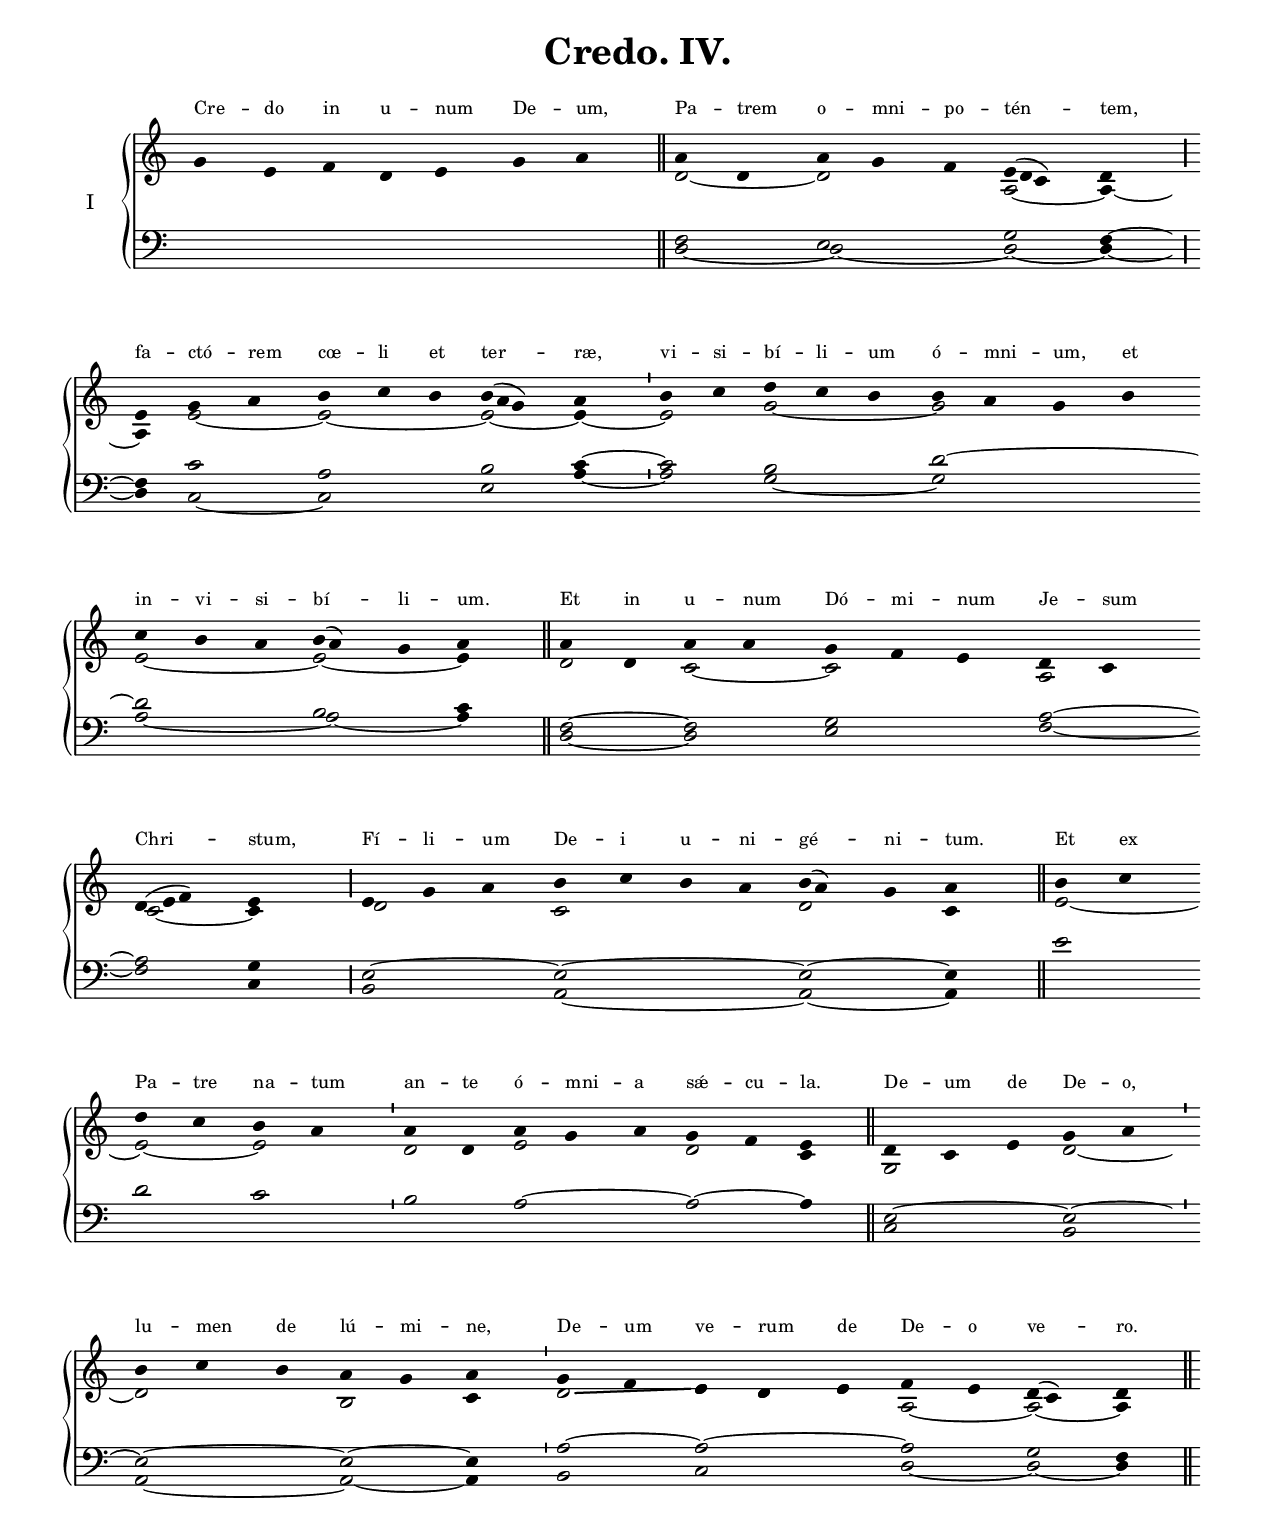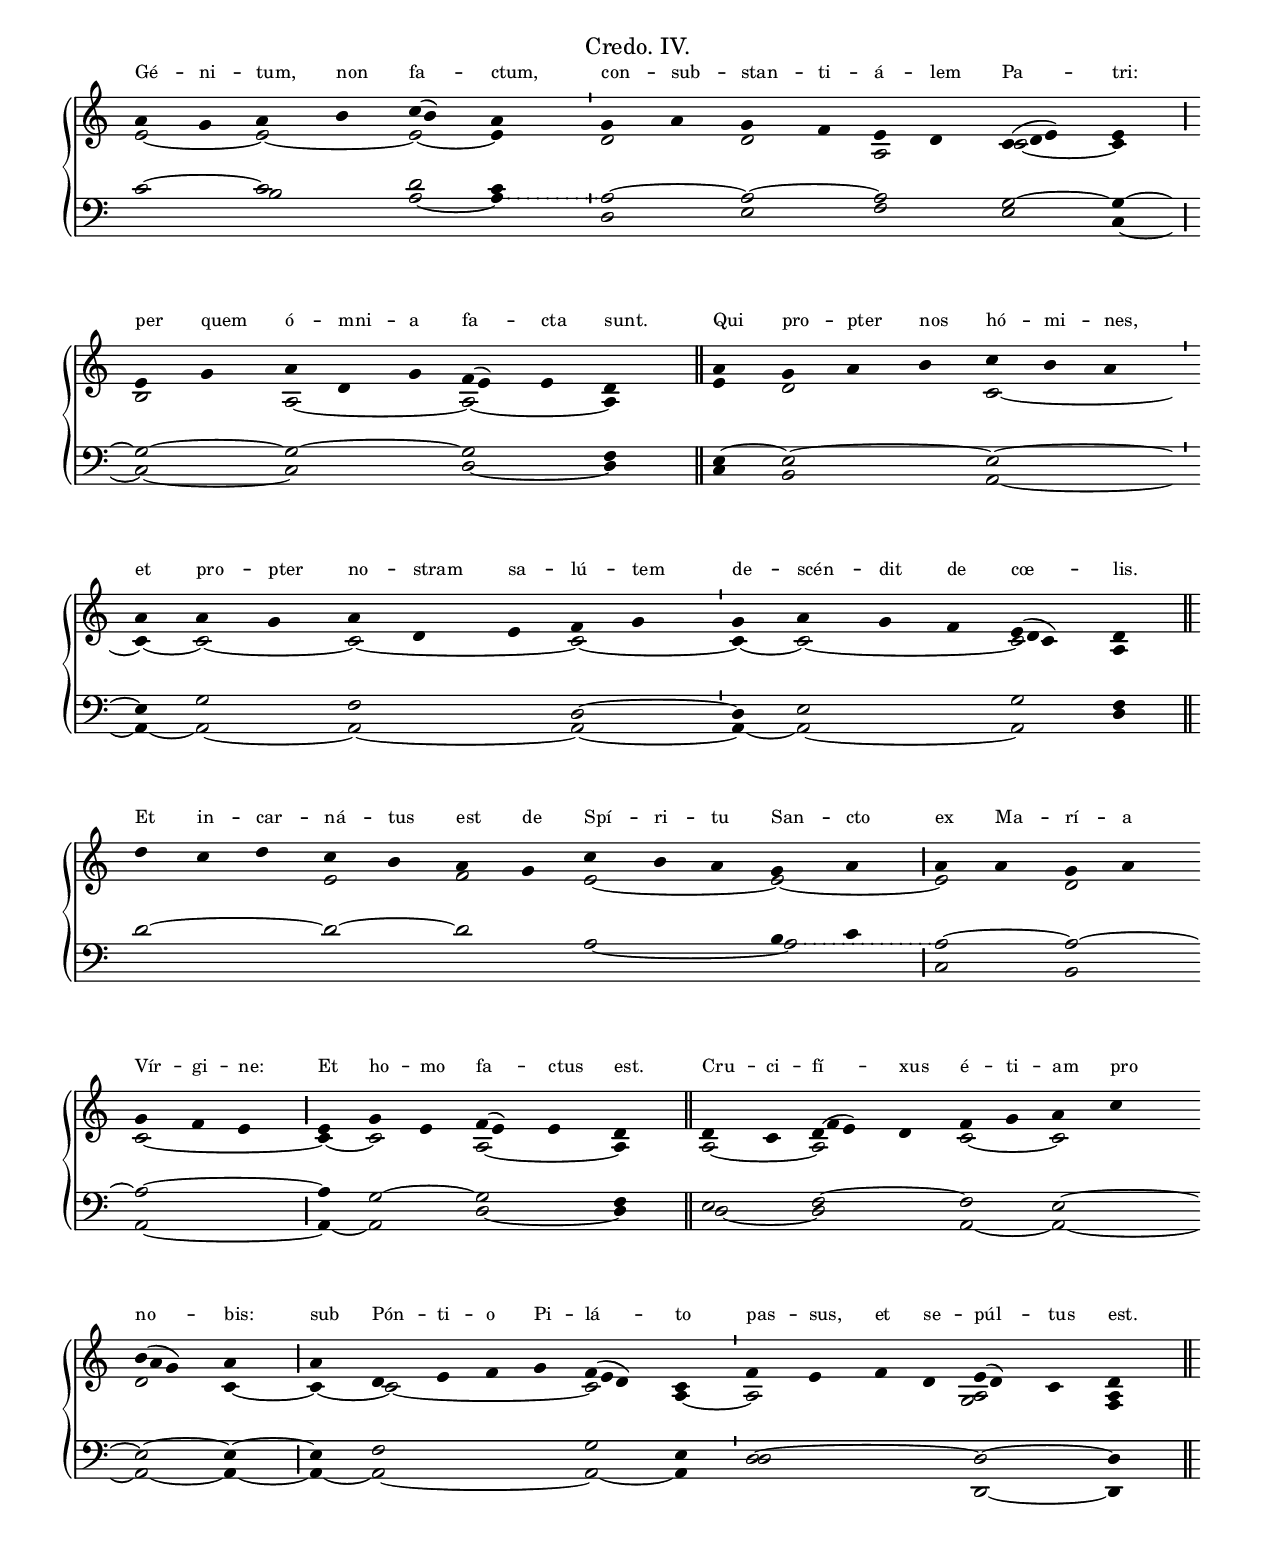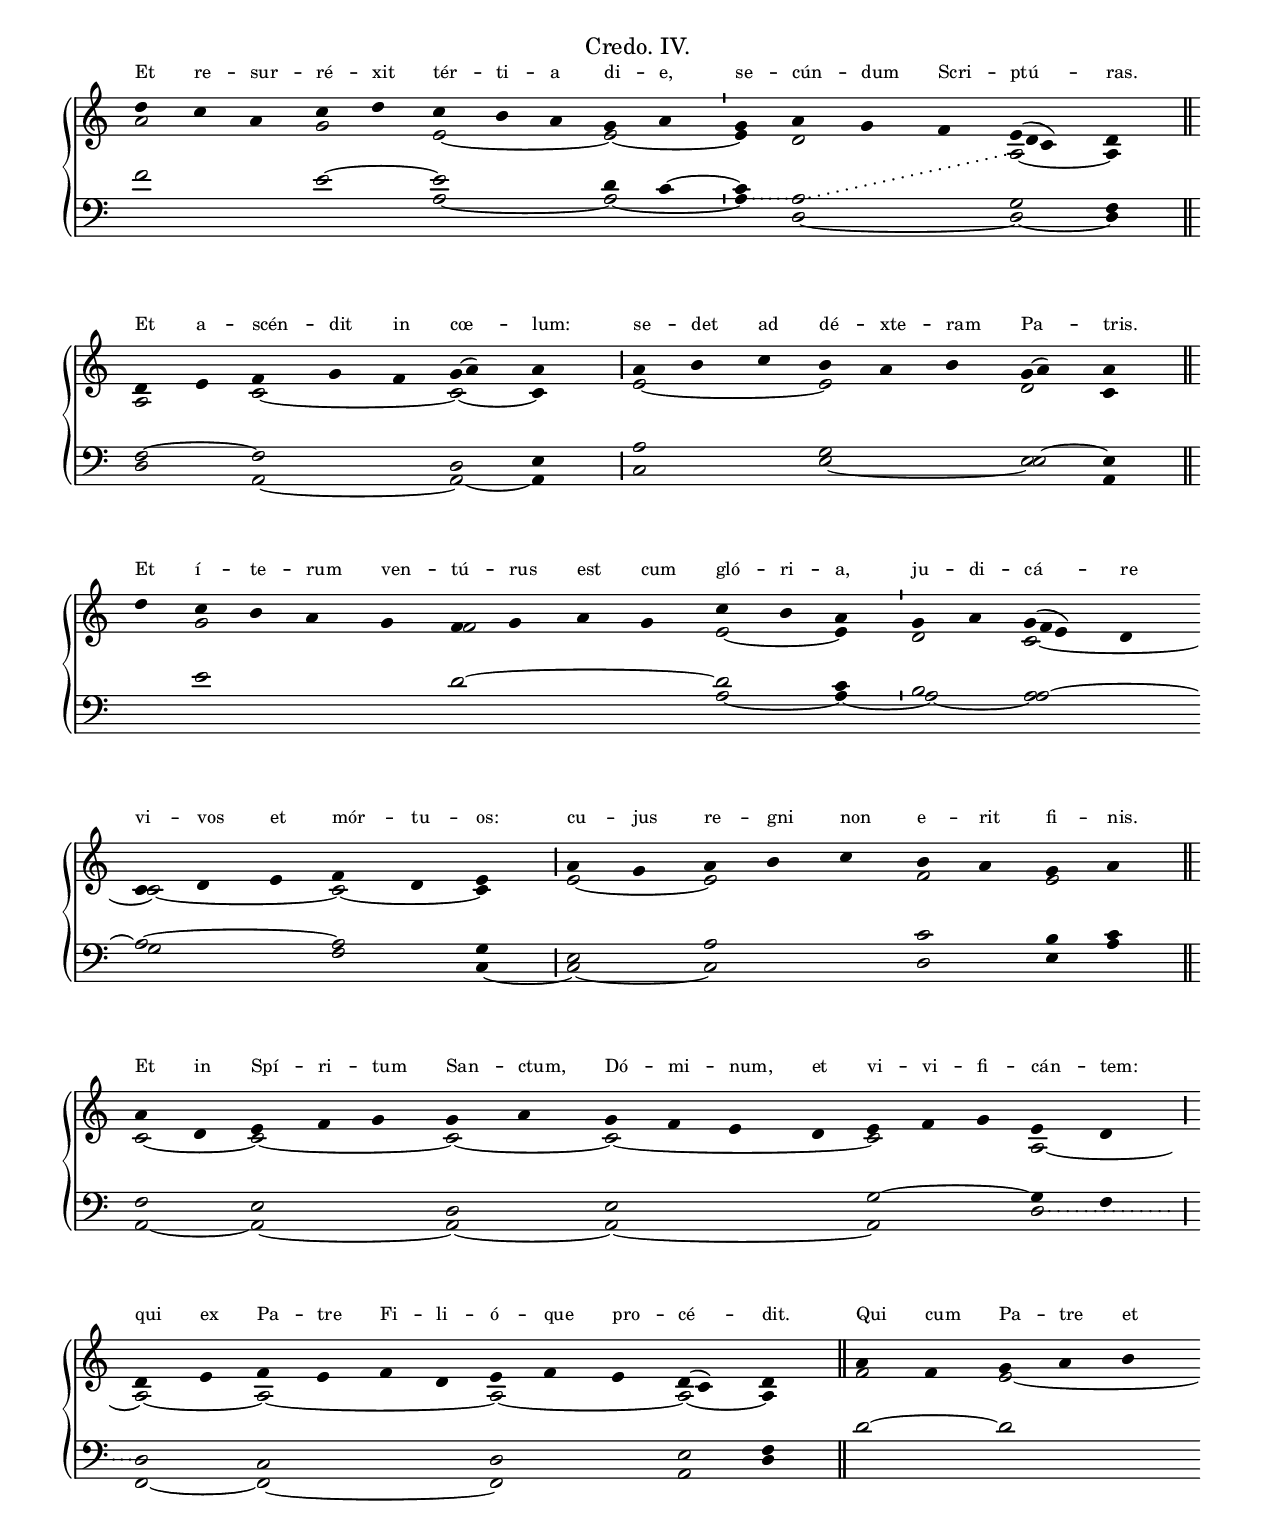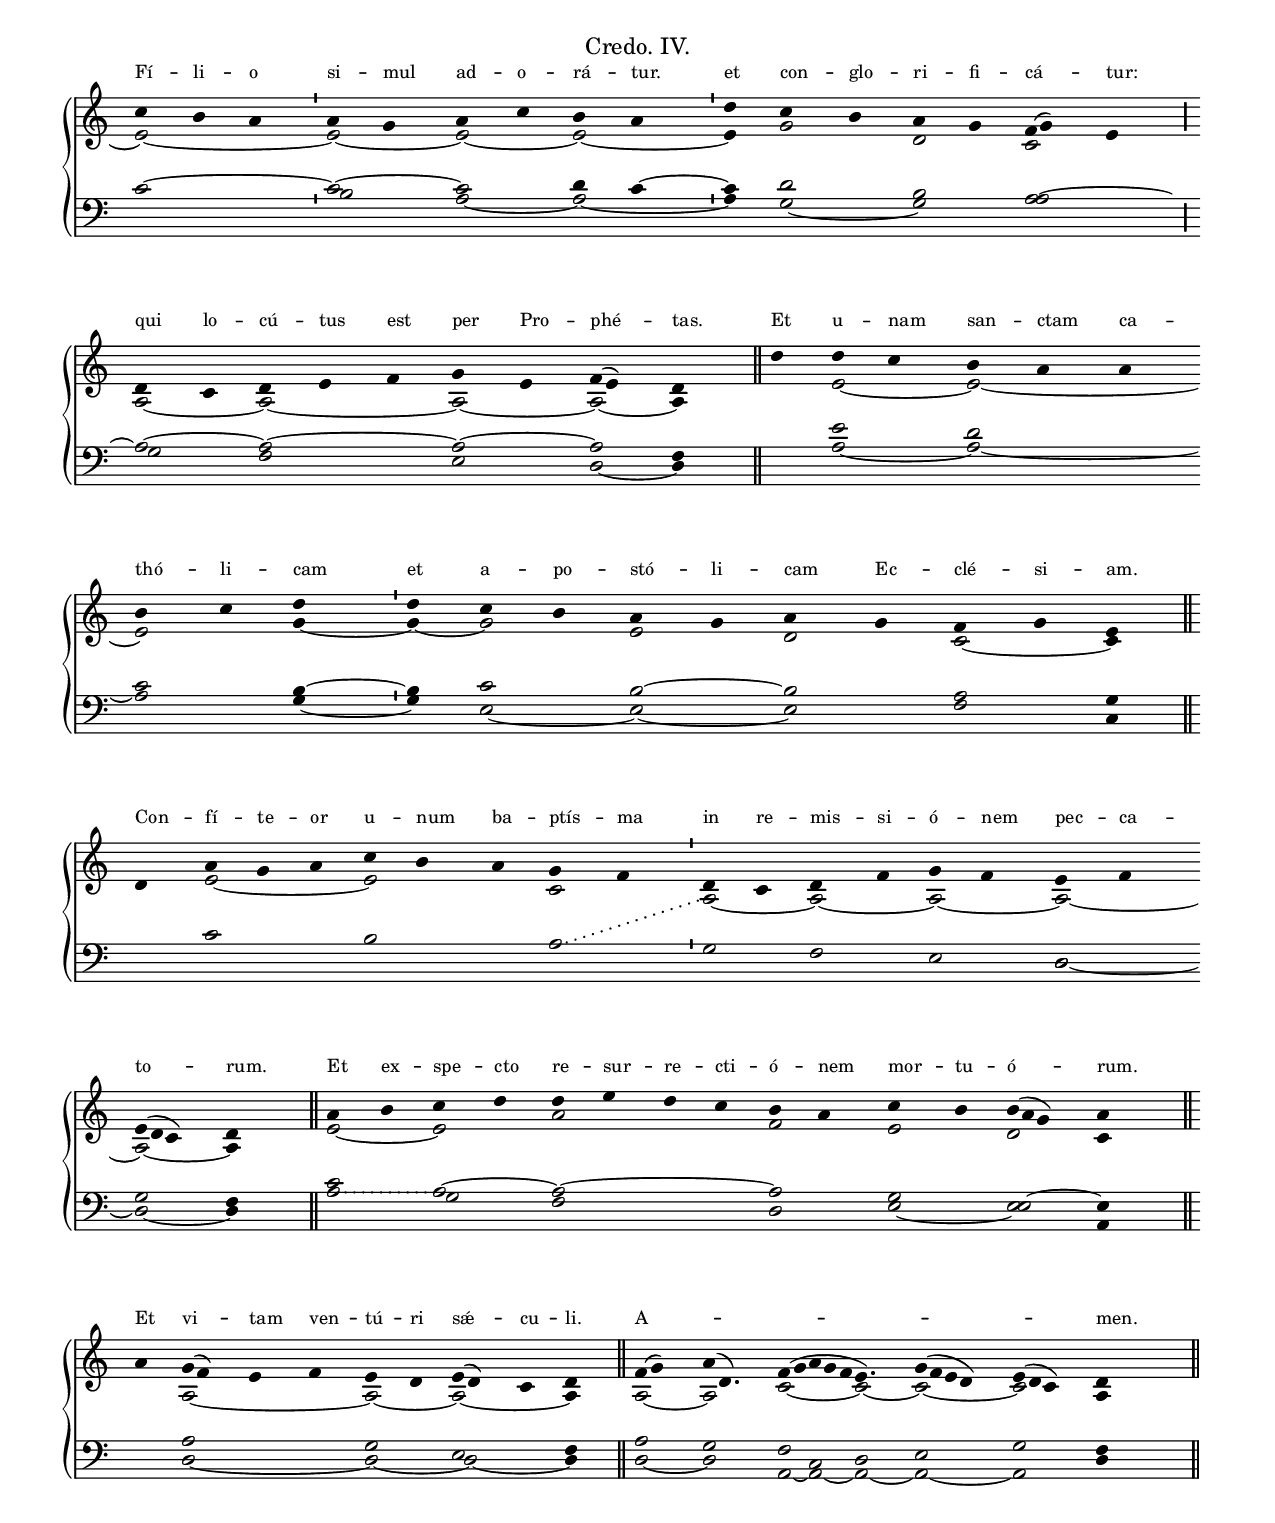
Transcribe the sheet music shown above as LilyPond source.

\version "2.18"
\include "gregorian.ly"
\include "noh2.ily"

%Page reference: page v.110
%(volume.page)

global = {
 \key d \dorian
 \cadenzaOn 
 \override Glissando #'thickness = #2.0
}

\header {
  title = \markup \center-column {"Credo. IV." \vspace #1 }
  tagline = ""
  composer = ""
}

\paper {
 #(include-special-characters)
  oddHeaderMarkup = \markup \fill-line {
    \line {}
    \center-column {
      \on-the-fly #first-page     " "
      \on-the-fly #not-first-page "Credo. IV."
    }
    \line { \on-the-fly #print-page-number-check-first \fromproperty #'page:page-number-string }
  }
  evenHeaderMarkup = \markup \fill-line {
    \line { \on-the-fly #print-page-number-check-first \fromproperty #'page:page-number-string }
    \center-column { "Credo. IV." }
    \line {}
  }
}

chantText = \lyricmode {
Cre -- do in u -- num De -- um, 
Pa -- trem o -- mni -- po -- tén -- tem, 
fa -- ctó -- rem cœ -- li et ter -- ræ, vi -- si -- bí -- li -- um ó -- mni -- um, et in -- vi -- si -- bí -- li -- um. 
Et in u -- num Dó -- mi -- num Je -- sum Chri -- stum, 
Fí -- li -- um De -- i u -- ni -- gé -- ni -- tum. 
Et ex Pa -- tre na -- tum an -- te ó -- mni -- a sǽ -- cu -- la. 
De -- um de De -- o, lu -- men de lú -- mi -- ne, De -- um ve -- rum de De -- o ve -- ro. 
Gé -- ni -- tum, non fa -- ctum, con -- sub -- stan -- ti -- á -- lem Pa -- tri: 
per quem ó -- mni -- a fa -- cta sunt. 
Qui pro -- pter nos hó -- mi -- nes, et pro -- pter no -- stram sa -- lú -- tem de -- scén -- dit de cœ -- lis. 
Et in -- car -- ná -- tus est de Spí -- ri -- tu San -- cto 
ex Ma -- rí -- a Vír -- gi -- ne: 
Et ho -- mo fa -- ctus est. 
Cru -- ci -- fí -- xus é -- ti -- am pro no -- bis: 
sub Pón -- ti -- o Pi -- lá -- to pas -- sus, et se -- púl -- tus est. 
Et re -- sur -- ré -- xit tér -- ti -- a di -- e, se -- cún -- dum Scri -- ptú -- ras. 
Et a -- scén -- dit in cœ -- lum: 
se -- det ad dé -- xte -- ram Pa -- tris. 
Et í -- te -- rum ven -- tú -- rus est cum gló -- ri -- a, ju -- di -- cá -- re vi -- vos et mór -- tu -- os: 
cu -- jus re -- gni non e -- rit fi -- nis. 
Et in Spí -- ri -- tum San -- ctum, Dó -- mi -- num, et vi -- vi -- fi -- cán -- tem: 
qui ex Pa -- tre Fi -- li -- ó -- que pro -- cé -- dit. 
Qui cum Pa -- tre et Fí -- li -- o si -- mul ad -- o -- rá -- tur. et con -- glo -- ri -- fi -- cá -- tur: 
qui lo -- cú -- tus est per Pro -- phé -- tas. 
Et u -- nam san -- ctam ca -- thó -- li -- cam et a -- po -- stó -- li -- cam Ec -- clé -- si -- am. 
Con -- fí -- te -- or u -- num ba -- ptís -- ma in re -- mis -- si -- ó -- nem pec -- ca -- to -- rum. 
Et ex -- spe -- cto re -- sur -- re -- cti -- ó -- nem mor -- tu -- ó -- rum. 
Et vi -- tam ven -- tú -- ri sǽ -- cu -- li. 
A -- _ _ _ _ men. }

chantMusic = {
\tieDown   g'4 e'4 f'4 d'4 e'4 g'4 a'4 \finalis
 a'4 d'4 a'4 g'4 f'4 e'4 ( d'4 c'4) d'4 \divisioMaior
 \forceBreak
 e'4 g'4 a'4 b'4 c''4 b'4 b'4 ( a'4 g'4) a'4 \divisioMinima
 b'4 c''4 d''4 c''4 b'4 b'4 a'4 g'4 b'4 \forceBreak
 c''4 b'4 a'4 b'4 ( a'4) g'4 a'4 \finalis
 a'4 d'4 a'4 a'4 g'4 f'4 e'4 d'4 c'4 \forceBreak
 d'4 ( e'4 f'4) e'4 \divisioMaior
 e'4 g'4 a'4 b'4 c''4 b'4 a'4 b'4 ( a'4) g'4 a'4 \finalis
 b'4 c''4 \forceBreak
 d''4 c''4 b'4 a'4 \divisioMinima
 a'4 d'4 a'4 g'4 a'4 g'4 f'4 e'4 \finalis
 d'4 c'4 e'4 g'4 a'4 \divisioMinima
 \forceBreak
 b'4 c''4 b'4 a'4 g'4 a'4 \divisioMinima
 g'4 f'4 e'4 d'4 e'4 f'4 e'4 d'4 ( c'4) d'4 \finalis
 \forceBreak
 a'4 g'4 a'4 b'4 c''4 ( b'4) a'4 \divisioMinima
 g'4 a'4 g'4 f'4 e'4 d'4 c'4 ( d'4 e'4) e'4 \divisioMaior
 \forceBreak
 e'4 g'4 a'4 d'4 g'4 f'4 ( e'4) e'4 d'4 \finalis
 a'4 g'4 a'4 b'4 c''4 b'4 a'4 \divisioMinima
 \forceBreak
 a'4 a'4 g'4 a'4 d'4 e'4 f'4 g'4 \divisioMinima
 g'4 a'4 g'4 f'4 e'4 ( d'4 c'4) d'4 \finalis
 \forceBreak
 d''4 c''4 d''4 c''4 b'4 a'4 g'4 c''4 b'4 a'4 g'4 a'4 \divisioMaior
 a'4 a'4 g'4 a'4 \forceBreak
 g'4 f'4 e'4 \divisioMaior
 e'4 g'4 e'4 f'4 ( e'4) e'4 d'4 \finalis
 d'4 c'4 d'4 ( f'4 e'4) d'4 f'4 g'4 a'4 c''4 \forceBreak
 b'4 ( a'4 g'4) a'4 \divisioMaior
 a'4 d'4 e'4 f'4 g'4 f'4 ( e'4 d'4) c'4 \divisioMinima
 f'4 e'4 f'4 d'4 e'4 ( d'4) c'4 d'4 \finalis
 \forceBreak
 d''4 c''4 a'4 c''4 d''4 c''4 b'4 a'4 g'4 a'4 \divisioMinima
 g'4 a'4 g'4 f'4 e'4 ( d'4 c'4) d'4 \finalis
 \forceBreak
 d'4 e'4 f'4 g'4 f'4 g'4 ( a'4) a'4 \divisioMaior
 a'4 b'4 c''4 b'4 a'4 b'4 g'4 ( a'4) a'4 \finalis
 \forceBreak
 d''4 c''4 b'4 a'4 g'4 f'4 g'4 a'4 g'4 c''4 b'4 a'4 \divisioMinima
 g'4 a'4 g'4 ( f'4 e'4) d'4 \forceBreak
 c'4 d'4 e'4 f'4 d'4 e'4 \divisioMaior
 a'4 g'4 a'4 b'4 c''4 b'4 a'4 g'4 a'4 \finalis
 \forceBreak
 a'4 d'4 e'4 f'4 g'4 g'4 a'4 g'4 f'4 e'4 d'4 e'4 f'4 g'4 e'4 d'4 \divisioMaior
 \forceBreak
 d'4 e'4 f'4 e'4 f'4 d'4 e'4 f'4 e'4 d'4 ( c'4) d'4 \finalis
 a'4 f'4 g'4 a'4 b'4 \forceBreak
 c''4 b'4 a'4 \divisioMinima
 a'4 g'4 a'4 c''4 b'4 a'4 \divisioMinima
 d''4 c''4 b'4 a'4 g'4 f'4 ( g'4) e'4 \divisioMaior
 \forceBreak
 d'4 c'4 d'4 e'4 f'4 g'4 e'4 f'4 ( e'4) d'4 \finalis
 d''4 d''4 c''4 b'4 a'4 a'4 \forceBreak
 b'4 c''4 d''4 \divisioMinima
 d''4 c''4 b'4 a'4 g'4 a'4 g'4 f'4 g'4 e'4 \finalis
 \forceBreak
 d'4 a'4 g'4 a'4 c''4 b'4 a'4 g'4 f'4 \divisioMinima
 d'4 c'4 d'4 f'4 g'4 f'4 e'4 f'4 \forceBreak
 e'4 ( d'4 c'4) d'4 \finalis
 a'4 b'4 c''4 d''4 d''4 e''4 d''4 c''4 b'4 a'4 c''4 b'4 b'4 ( a'4 g'4) a'4 \finalis
 \forceBreak
 a'4 g'4 ( f'4) e'4 f'4 e'4 d'4 e'4 ( d'4) c'4 d'4 \finalis
 f'4 ( g'4) a'4 ( d'4.) f'4 ( g'4 a'4 g'4 f'4 e'4.) g'4 ( f'4 e'4 d'4) e'4 ( d'4 c'4) d'4 \finalis

}

altoMusic = {
r2*7/2 \finalis
d'2 ~ d'2*3/2 a2*3/2 ~ a4 ~ \divisioMaior
a4 e'2 ~ e'2*3/2 ~ e'2*3/2 ~ e'4 ~ \divisioMinima
e'2 g'2*3/2 ~ g'2*4/2 e'2*3/2 ~ e'2*3/2 ~ e'4 \finalis
d'2 c'2 ~ c'2*3/2 a2 c'2*3/2 ~ c'4 \divisioMaior
d'2*3/2 c'2*4/2 d'2*3/2 c'4 \finalis
e'2 ~ e'2 ~ e'2 \divisioMinima
d'2 e'2*3/2 d'2 c'4 \finalis
g2*3/2 d'2 ~ \divisioMinima
d'2*3/2 b2 c'4 \divisioMinima
d'2 -\tweak Glissando.Y-offset #-0.8 \glissando e'4 d'4 e'4 a2 ~ a2 ~ a4 \finalis
e'2 ~ e'2 ~ e'2 ~ e'4 \divisioMinima
d'2 d'2 a2 c'2*3/2 ~ c'4 \divisioMaior
b2 a2*3/2 ~ a2*3/2 ~ a4 \finalis
e'4 d'2*3/2 c'2*3/2 ~ \divisioMinima
c'4 ~ c'2 ~ c'2*3/2 ~ c'2 ~ \divisioMinima
c'4 ~ c'2*3/2 ~ c'2*3/2 a4 \finalis
r2*3/2 e'2 f'2 e'2*3/2 ~ e'2 ~ \divisioMaior
e'2 d'2 c'2*3/2 ~ \divisioMaior
c'4 ~ c'2 a2*3/2 ~ a4 \finalis
a2 ~ a2*4/2 c'2 ~ c'2 d'2*3/2 c'4 ~ \divisioMaior
c'4 ~ c'2*4/2 ~ c'2*3/2 a4 ~ \divisioMinima
a2*4/2 <a g>2*3/2 <a f>4 \finalis
a'2*3/2 g'2 e'2*3/2 ~ e'2 ~ \divisioMinima
e'4 d'2*3/2 a2*3/2 ~ a4 \finalis
a2 c'2*3/2 ~ c'2 ~ c'4 \divisioMaior
e'2*3/2 ~ e'2*3/2 d'2 c'4 \finalis
r4 g'2*4/2 f'2*4/2 e'2 ~ e'4 \divisioMinima
d'2 c'2*4/2 ~ c'2*3/2 ~ c'2 ~ c'4 \divisioMaior
e'2 ~ e'2*3/2 f'2 e'2 \finalis
c'2 ~ c'2*3/2 ~ c'2 ~ c'2*4/2 ~ c'2*3/2 a2 ~ \divisioMaior
a2 ~ a2*4/2 ~ a2*3/2 ~ a2 ~ a4 \finalis
f'2 e'2*3/2 ~ e'2*3/2 ~ \divisioMinima
e'2 ~ e'2 ~ e'2 ~ \divisioMinima
e'4 g'2 d'2 c'2*3/2 \divisioMaior
a2 ~ a2*3/2 ~ a2 ~ a2 ~ a4 \finalis
r4 e'2 ~ e'2*3/2 ~ e'2 g'4 ~ \divisioMinima
g'4 ~ g'2 e'2 d'2 c'2 ~ c'4 \finalis
r4 e'2*3/2 ~ e'2*3/2 c'2 \divisioMinima
a2 ~ a2 ~ a2 ~ a2 ~ a2*3/2 ~ a4 \finalis
e'2 ~ e'2 a'2*4/2 f'2 e'2 d'2*3/2 c'4 \finalis
r4 a2*4/2 ~ a2 ~ a2*3/2 ~ a4 \finalis
a2 ~ a2*5/4 c'2*5/2 ~ c'2*3/4 ~ c'2*4/2 ~ c'2*3/2 a4 \finalis
}

tenorMusic = {
r2*7/2 \finalis
f2 e2*3/2 g2*3/2 f4 ~ \divisioMaior
f4 c'2 a2*3/2 b2*3/2 c'4 ~ \divisioMinima
c'2 b2*3/2 d'2*4/2 ~ d'2*3/2 b2*3/2 c'4 \finalis
f2 ~ f2 g2*3/2 a2 ~ a2*3/2 g4 \divisioMaior
e2*3/2 ~ e2*4/2 ~ e2*3/2 ~ e4 \finalis
e'2 d'2 c'2 \divisioMinima
b2 a2*3/2 ~ a2 ~ a4 \finalis
e2*3/2 ~ e2 ~ \divisioMinima
e2*3/2 ~ e2 ~ e4 \divisioMinima
a2 ~ a2*3/2 ~ a2 g2 f4 \finalis
c'2 ~ c'2 d'2 c'4 \divisioMinima
a2 ~ a2 ~ a2 g2*3/2 ~ g4 ~ \divisioMaior
g2 ~ g2*3/2 ~ g2*3/2 f4 \finalis
e4 ~ e2*3/2 ~ e2*3/2 ~ \divisioMinima
e4 g2 f2*3/2 d2 ~ \divisioMinima
d4 e2*3/2 g2*3/2 f4 \finalis
d'2*3/2 ~ d'2 ~ d'2 r2*3/2 b4 c'4 \divisioMaior
a2 ~ a2 ~ a2*3/2 ~ \divisioMaior
a4 g2 ~ g2*3/2 f4 \finalis
e2 f2*4/2 ~ f2 e2 ~ e2*3/2 ~ e4 ~ \divisioMaior
e4 f2*4/2 g2*3/2 e4 \divisioMinima
d2*4/2 ~ d2*3/2 ~ d4 \finalis
f'2*3/2 e'2 ~ e'2*3/2 d'4 c'4 ~ \divisioMinima
c'4 a2*3/2 g2*3/2 f4 \finalis
f2 ~ f2*3/2 d2 e4 \divisioMaior
a2*3/2 g2*3/2 \shiftRight e2 ~ e4 \finalis
r4 e'2*4/2 d'2*4/2 ~ d'2 c'4 \divisioMinima
b2 \shiftRight a2*4/2 ~ a2*3/2 ~ a2 g4 \divisioMaior
e2 a2*3/2 c'2 b4 c'4 \finalis
f2 e2*3/2 d2 e2*4/2 g2*3/2 ~ g4 f4 \divisioMaior
d2 c2*4/2 d2*3/2 e2 f4 \finalis
d'2 ~ d'2*3/2 c'2*3/2 ~ \divisioMinima
c'2 ~ c'2 d'4 c'4 ~ \divisioMinima
c'4 d'2 b2 a2*3/2 ~ \divisioMaior
a2 ~ a2*3/2 ~ a2 ~ a2 f4 \finalis
r4 e'2 d'2*3/2 c'2 b4 ~ \divisioMinima
b4 c'2 b2 ~ b2 a2 g4 \finalis
r4 c'2*3/2 b2*3/2 a2 \divisioMinima
g2 f2 e2 d2 g2*3/2 f4 \finalis
c'2 a2 ~ a2*4/2 ~ a2 g2 \shiftRight e2*3/2 ~ e4 \finalis
r4 a2*4/2 g2 e2*3/2 f4 \finalis
a2 g2*5/4 f2 c2*3/2 d2*3/4 e2*4/2 g2*3/2 f4 \finalis
}

bassMusic = {
r2*7/2 \finalis
d2 ~ d2*3/2 ~ d2*3/2 ~ d4 ~ \divisioMaior
d4 c2 ~ c2*3/2 e2*3/2 a4 ~ \divisioMinima
a2 g2*3/2 ~ g2*4/2 a2*3/2 ~ a2*3/2 ~ a4 \finalis
d2 ~ d2 e2*3/2 f2 ~ f2*3/2 c4 \divisioMaior
b,2*3/2 a,2*4/2 ~ a,2*3/2 ~ a,4 \finalis
s2*14/2 \finalis
c2*3/2 b,2 \divisioMinima
a,2*3/2 ~ a,2 ~ a,4 \divisioMinima
b,2 c2*3/2 d2 ~ d2 ~ d4 \finalis
r2 b2 a2 ~ a4 \divisioMinima
d2 e2 f2 e2*3/2 c4 ~ \divisioMaior
c2 ~ c2*3/2 d2*3/2 ~ d4 \finalis
c4 b,2*3/2 a,2*3/2 ~ \divisioMinima
a,4 ~ a,2 ~ a,2*3/2 ~ a,2 ~ \divisioMinima
a,4 ~ a,2*3/2 ~ a,2*3/2 d4 \finalis
s2*7/2 a2*3/2 ~ a2 \divisioMaior
c2 b,2 a,2*3/2 ~ \divisioMaior
a,4 ~ a,2 d2*3/2 ~ d4 \finalis
d2 ~ d2*4/2 a,2 ~ a,2 ~ a,2*3/2 ~ a,4 ~ \divisioMaior
a,4 ~ a,2*4/2 ~ a,2*3/2 ~ a,4 \divisioMinima
\shiftRight d2*4/2 d,2*3/2 ~ d,4 \finalis
s2*5/2 a2*3/2 ~ a2 ~ \divisioMinima
a4 d2*3/2 ~ d2*3/2 ~ d4 \finalis
d2 a,2*3/2 ~ a,2 ~ a,4 \divisioMaior
c2*3/2 e2*3/2 ~ e2 a,4 \finalis
s2*9/2 a2 ~ a4 ~ \divisioMinima
a2 ~ a2*4/2 g2*3/2 f2 c4 ~ \divisioMaior
c2 ~ c2*3/2 d2 e4 a4 \finalis
a,2 ~ a,2*3/2 ~ a,2 ~ a,2*4/2 ~ a,2*3/2 d2 \divisioMaior
f,2 ~ f,2*4/2 ~ f,2*3/2 a,2 d4 \finalis
s2*8/2 \divisioMinima
b2 a2 ~ a2 ~ \divisioMinima
a4 g2 ~ g2 \shiftRight a2*3/2 \divisioMaior
g2 f2*3/2 e2 d2 ~ d4 \finalis
r4 a2 ~ a2*3/2 ~ a2 g4 ~ \divisioMinima
g4 e2 ~ e2 ~ e2 f2 c4 \finalis
s2*9/2 \divisioMinima
s2*6/2 d2 ~ d2*3/2 ~ d4 \finalis
a2 g2 f2*4/2 d2 e2 ~ e2*3/2 a,4 \finalis
r4 d2*4/2 ~ d2 ~ d2*3/2 ~ d4 \finalis
d2 ~ d2*5/4 a,2 ~ a,2*3/2 ~ a,2*3/4 ~ a,2*4/2 ~ a,2*3/2 d4 \finalis
}

voiceLines = {
\voiceLineStyle


s2*107/2
\allowVoiceLineBreak
\voiceLine "down" "down" a2*1/2 a2*1/2


s2*51/2
\allowVoiceLineBreak
\voiceLine "down" "down" a2*2/2 a2*1/2


s2*54/2
\allowVoiceLineBreak
\voiceLine "down" "down" a2*1/2 a2*0/2


s2*0/2
\allowVoiceLineBreak
\voiceLine "down" "up" a2*3/2 a2*1/2


s2*67/2
\allowVoiceLineBreak
\voiceLine "down" "down" d2*2/2 d2*1/2


s2*69/2
\allowVoiceLineBreak
\voiceLine "down" "up" a2*2/2 a2*1/2


s2*11/2
\allowVoiceLineBreak
\voiceLine "down" "down" a2*2/2 a2*1/2

}

\score{
  <<
    \new Lyrics
    \new GrandStaff <<
      \set GrandStaff.autoBeaming = ##f
      \set GrandStaff.instrumentName = \markup \center-column {
        "I"
      }
      \new Staff = up <<
        \new Voice = "chant" {
          \voiceOne \global \chantMusic
        }
        \new Voice {
          \voiceTwo \global \altoMusic
        }
      >>

      \new Staff = down <<
        \clef bass
        \new Voice {
          \voiceOne \global \tenorMusic
        }
        \new Voice {
          \voiceTwo \global \bassMusic
        }
	\new Voice {
        \voiceThree \global \voiceLines
        }
      >>
    >>
    \context Lyrics {
      \lyricsto chant {
      \chantText
    }
    }
  >>
  \layout{
  }
  
}
